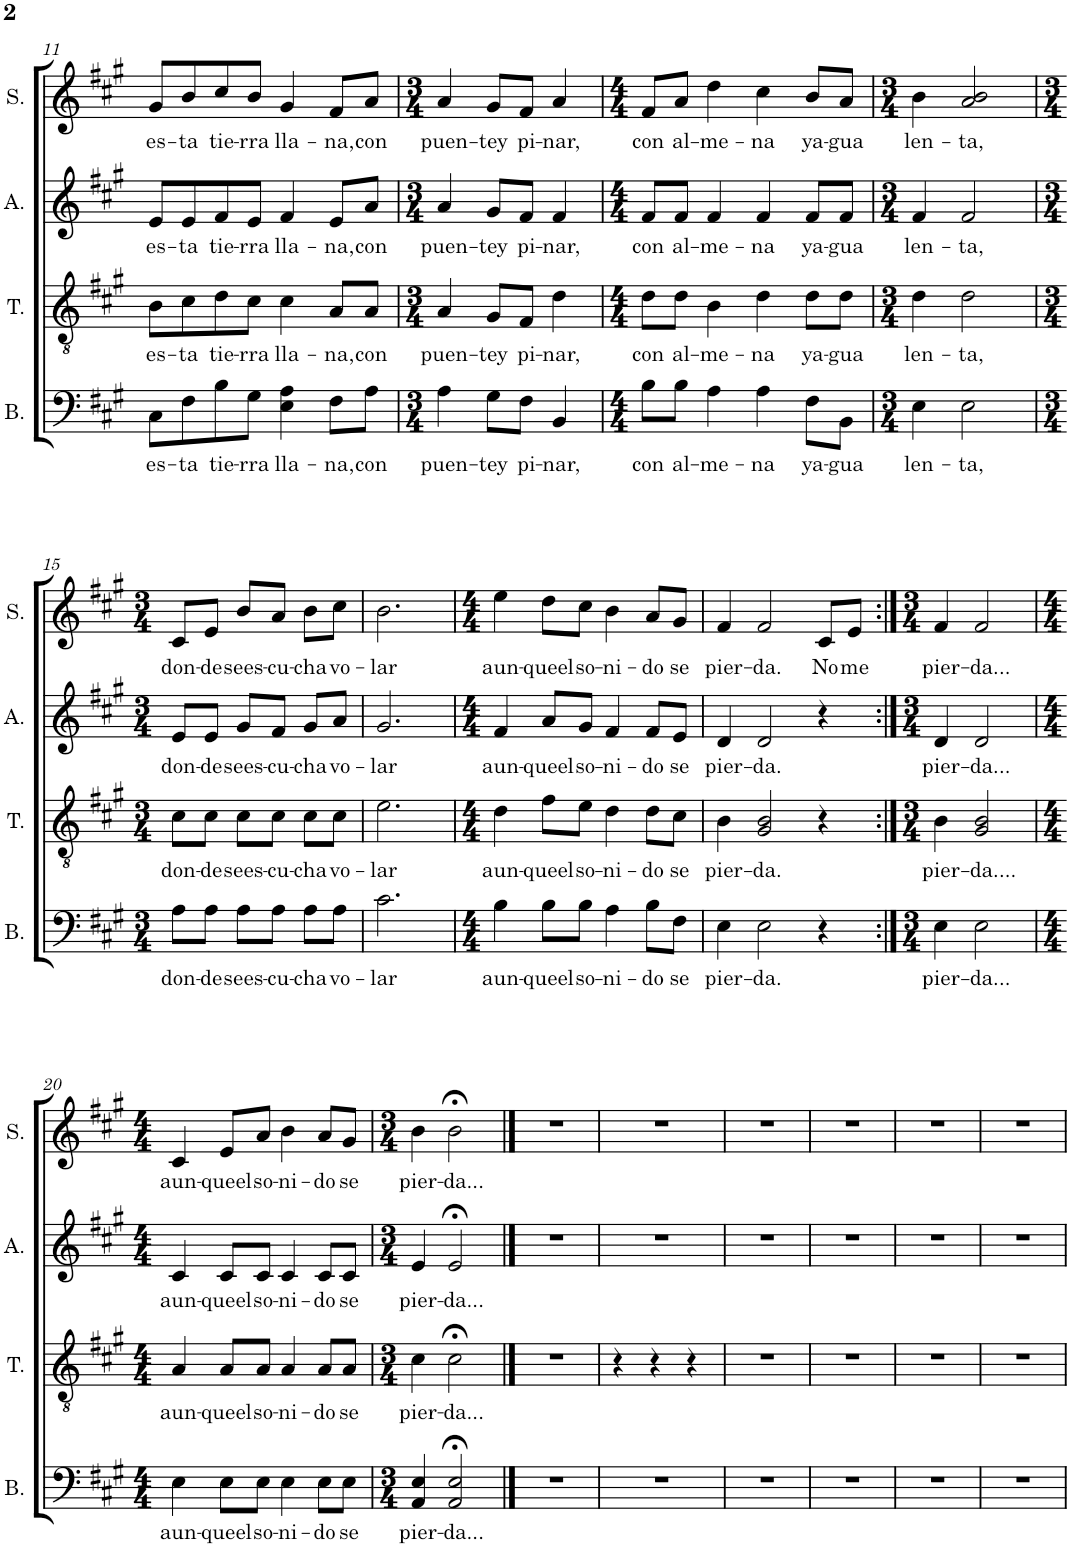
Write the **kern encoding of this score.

**kern	**text	**kern	**text	**kern	**text	**kern	**text
*part4	*part4	*part3	*part3	*part2	*part2	*part1	*part1
*staff4	*staff4	*staff3	*staff3	*staff2	*staff2	*staff1	*staff1
*I"Bass	*	*I"Tenor	*	*I"Alto	*	*I"Soprano	*
*I'B.	*	*I'T.	*	*I'A.	*	*I'S.	*
!!LO:PB:g=z
*clefF4	*	*clefGv2	*	*clefG2	*	*clefG2	*
*k[f#c#g#]	*	*k[f#c#g#]	*	*k[f#c#g#]	*	*k[f#c#g#]	*
*M4/4	*	*M4/4	*	*M4/4	*	*M4/4	*
=11	=11	=11	=11	=11	=11	=11	=11
!	!LO:LY:b	!	!LO:LY:b	!	!LO:LY:b	!	!LO:LY:b
8C#\L	es-	8B\L	es-	8e/L	es-	8g#/L	es-
!	!LO:LY:b	!	!LO:LY:b	!	!LO:LY:b	!	!LO:LY:b
8F#\	-ta	8c#\	-ta	8e/	-ta	8b/	-ta
!	!LO:LY:b	!	!LO:LY:b	!	!LO:LY:b	!	!LO:LY:b
8B\	tie-	8d\	tie-	8f#/	tie-	8cc#/	tie-
!	!LO:LY:b	!	!LO:LY:b	!	!LO:LY:b	!	!LO:LY:b
8G#\J	-rra	8c#\J	-rra	8e/J	-rra	8b/J	-rra
!	!LO:LY:b	!	!LO:LY:b	!	!LO:LY:b	!	!LO:LY:b
4E\ 4A\	lla-	4c#\	lla-	4f#/	lla-	4g#/	lla-
!	!LO:LY:b	!	!LO:LY:b	!	!LO:LY:b	!	!LO:LY:b
8F#\L	-na,	8A/L	-na,	8e/L	-na,	8f#/L	-na,
!	!LO:LY:b	!	!LO:LY:b	!	!LO:LY:b	!	!LO:LY:b
8A\J	con	8A/J	con	8a/J	con	8a/J	con
=12	=12	=12	=12	=12	=12	=12	=12
*M3/4	*	*M3/4	*	*M3/4	*	*M3/4	*
!	!LO:LY:b	!	!LO:LY:b	!	!LO:LY:b	!	!LO:LY:b
4A\	puen-	4A/	puen-	4a/	puen-	4a/	puen-
!	!LO:LY:b	!	!LO:LY:b	!	!LO:LY:b	!	!LO:LY:b
8G#\L	-tey	8G#/L	-tey	8g#/L	-tey	8g#/L	-tey
!	!LO:LY:b	!	!LO:LY:b	!	!LO:LY:b	!	!LO:LY:b
8F#\J	pi-	8F#/J	pi-	8f#/J	pi-	8f#/J	pi-
!	!LO:LY:b	!	!LO:LY:b	!	!LO:LY:b	!	!LO:LY:b
4BB/	-nar,	4d\	-nar,	4f#/	-nar,	4a/	-nar,
=13	=13	=13	=13	=13	=13	=13	=13
*M4/4	*	*M4/4	*	*M4/4	*	*M4/4	*
!	!LO:LY:b	!	!LO:LY:b	!	!LO:LY:b	!	!LO:LY:b
8B\L	con	8d\L	con	8f#/L	con	8f#/L	con
!	!LO:LY:b	!	!LO:LY:b	!	!LO:LY:b	!	!LO:LY:b
8B\J	al-	8d\J	al-	8f#/J	al-	8a/J	al-
!	!LO:LY:b	!	!LO:LY:b	!	!LO:LY:b	!	!LO:LY:b
4A\	-me-	4B\	-me-	4f#/	-me-	4dd\	-me-
!	!LO:LY:b	!	!LO:LY:b	!	!LO:LY:b	!	!LO:LY:b
4A\	-na	4d\	-na	4f#/	-na	4cc#\	-na
!	!LO:LY:b	!	!LO:LY:b	!	!LO:LY:b	!	!LO:LY:b
8F#\L	ya-	8d\L	ya-	8f#/L	ya-	8b/L	ya-
!	!LO:LY:b	!	!LO:LY:b	!	!LO:LY:b	!	!LO:LY:b
8BB\J	-gua	8d\J	-gua	8f#/J	-gua	8a/J	-gua
=14	=14	=14	=14	=14	=14	=14	=14
*M3/4	*	*M3/4	*	*M3/4	*	*M3/4	*
!	!LO:LY:b	!	!LO:LY:b	!	!LO:LY:b	!	!LO:LY:b
4E\	len-	4d\	len-	4f#/	len-	4b\	len-
!	!LO:LY:b	!	!LO:LY:b	!	!LO:LY:b	!	!LO:LY:b
2E\	-ta,	2d\	-ta,	2f#/	-ta,	2a/ 2b/	-ta,
!!LO:LB:g=z
=15	=15	=15	=15	=15	=15	=15	=15
*M3/4	*	*M3/4	*	*M3/4	*	*M3/4	*
!	!LO:LY:b	!	!LO:LY:b	!	!LO:LY:b	!	!LO:LY:b
8A\L	don-	8c#\L	don-	8e/L	don-	8c#/L	don-
!	!LO:LY:b	!	!LO:LY:b	!	!LO:LY:b	!	!LO:LY:b
8A\J	-de	8c#\J	-de	8e/J	-de	8e/J	-de
!	!LO:LY:b	!	!LO:LY:b	!	!LO:LY:b	!	!LO:LY:b
8A\L	sees-	8c#\L	sees-	8g#/L	sees-	8b/L	sees-
!	!LO:LY:b	!	!LO:LY:b	!	!LO:LY:b	!	!LO:LY:b
8A\J	-cu-	8c#\J	-cu-	8f#/J	-cu-	8a/J	-cu-
!	!LO:LY:b	!	!LO:LY:b	!	!LO:LY:b	!	!LO:LY:b
8A\L	-cha	8c#\L	-cha	8g#/L	-cha	8b\L	-cha
!	!LO:LY:b	!	!LO:LY:b	!	!LO:LY:b	!	!LO:LY:b
8A\J	vo-	8c#\J	vo-	8a/J	vo-	8cc#\J	vo-
=16	=16	=16	=16	=16	=16	=16	=16
!	!LO:LY:b	!	!LO:LY:b	!	!LO:LY:b	!	!LO:LY:b
2.c#\	-lar	2.e\	-lar	2.g#/	-lar	2.b\	-lar
=17	=17	=17	=17	=17	=17	=17	=17
*M4/4	*	*M4/4	*	*M4/4	*	*M4/4	*
!	!LO:LY:b	!	!LO:LY:b	!	!LO:LY:b	!	!LO:LY:b
4B\	aun-	4d\	aun-	4f#/	aun-	4ee\	aun-
!	!LO:LY:b	!	!LO:LY:b	!	!LO:LY:b	!	!LO:LY:b
8B\L	-queel	8f#\L	-queel	8a/L	-queel	8dd\L	-queel
!	!LO:LY:b	!	!LO:LY:b	!	!LO:LY:b	!	!LO:LY:b
8B\J	so-	8e\J	so-	8g#/J	so-	8cc#\J	so-
!	!LO:LY:b	!	!LO:LY:b	!	!LO:LY:b	!	!LO:LY:b
4A\	-ni-	4d\	-ni-	4f#/	-ni-	4b\	-ni-
!	!LO:LY:b	!	!LO:LY:b	!	!LO:LY:b	!	!LO:LY:b
8B\L	-do	8d\L	-do	8f#/L	-do	8a/L	-do
!	!LO:LY:b	!	!LO:LY:b	!	!LO:LY:b	!	!LO:LY:b
8F#\J	se	8c#\J	se	8e/J	se	8g#/J	se
=18	=18	=18	=18	=18	=18	=18	=18
!	!LO:LY:b	!	!LO:LY:b	!	!LO:LY:b	!	!LO:LY:b
4E\	pier-	4B\	pier-	4d/	pier-	4f#/	pier-
!	!LO:LY:b	!	!LO:LY:b	!	!LO:LY:b	!	!LO:LY:b
2E\	-da.	2G#/ 2B/	-da.	2d/	-da.	2f#/	-da.
!	!	!	!	!	!	!	!LO:LY:b
4r	.	4r	.	4r	.	8c#/L	No
!	!	!	!	!	!	!	!LO:LY:b
.	.	.	.	.	.	8e/J	me
=19:|!	=19:|!	=19:|!	=19:|!	=19:|!	=19:|!	=19:|!	=19:|!
*M3/4	*	*M3/4	*	*M3/4	*	*M3/4	*
!	!LO:LY:b	!	!LO:LY:b	!	!LO:LY:b	!	!LO:LY:b
4E\	pier-	4B\	pier-	4d/	pier-	4f#/	pier-
!	!LO:LY:b	!	!LO:LY:b	!	!LO:LY:b	!	!LO:LY:b
2E\	-da...	2G#/ 2B/	-da....	2d/	-da...	2f#/	-da...
!!LO:LB:g=z
=20	=20	=20	=20	=20	=20	=20	=20
*M4/4	*	*M4/4	*	*M4/4	*	*M4/4	*
!	!LO:LY:b	!	!LO:LY:b	!	!LO:LY:b	!	!LO:LY:b
4E\	aun-	4A/	aun-	4c#/	aun-	4c#/	aun-
!	!LO:LY:b	!	!LO:LY:b	!	!LO:LY:b	!	!LO:LY:b
8E\L	-queel	8A/L	-queel	8c#/L	-queel	8e/L	-queel
!	!LO:LY:b	!	!LO:LY:b	!	!LO:LY:b	!	!LO:LY:b
8E\J	so-	8A/J	so-	8c#/J	so-	8a/J	so-
!	!LO:LY:b	!	!LO:LY:b	!	!LO:LY:b	!	!LO:LY:b
4E\	-ni-	4A/	-ni-	4c#/	-ni-	4b\	-ni-
!	!LO:LY:b	!	!LO:LY:b	!	!LO:LY:b	!	!LO:LY:b
8E\L	-do	8A/L	-do	8c#/L	-do	8a/L	-do
!	!LO:LY:b	!	!LO:LY:b	!	!LO:LY:b	!	!LO:LY:b
8E\J	se	8A/J	se	8c#/J	se	8g#/J	se
=21	=21	=21	=21	=21	=21	=21	=21
*M3/4	*	*M3/4	*	*M3/4	*	*M3/4	*
!	!LO:LY:b	!	!LO:LY:b	!	!LO:LY:b	!	!LO:LY:b
4AA/ 4E/	pier-	4c#\	pier-	4e/	pier-	4b\	pier-
!	!LO:LY:b	!	!LO:LY:b	!	!LO:LY:b	!	!LO:LY:b
2AA/;< 2E/;<	-da...	2c#;<\	-da...	2e;</	-da...	2b;<\	-da...
==22	==22	==22	==22	==22	==22	==22	==22
2.r	.	2.r	.	2.r	.	2.r	.
=23	=23	=23	=23	=23	=23	=23	=23
2.r	.	4r	.	2.r	.	2.r	.
.	.	4r	.	.	.	.	.
.	.	4r	.	.	.	.	.
=24	=24	=24	=24	=24	=24	=24	=24
2.r	.	2.r	.	2.r	.	2.r	.
=25	=25	=25	=25	=25	=25	=25	=25
2.r	.	2.r	.	2.r	.	2.r	.
=26	=26	=26	=26	=26	=26	=26	=26
2.r	.	2.r	.	2.r	.	2.r	.
=27	=27	=27	=27	=27	=27	=27	=27
2.r	.	2.r	.	2.r	.	2.r	.
=	=	=	=	=	=	=	=
*-	*-	*-	*-	*-	*-	*-	*-
